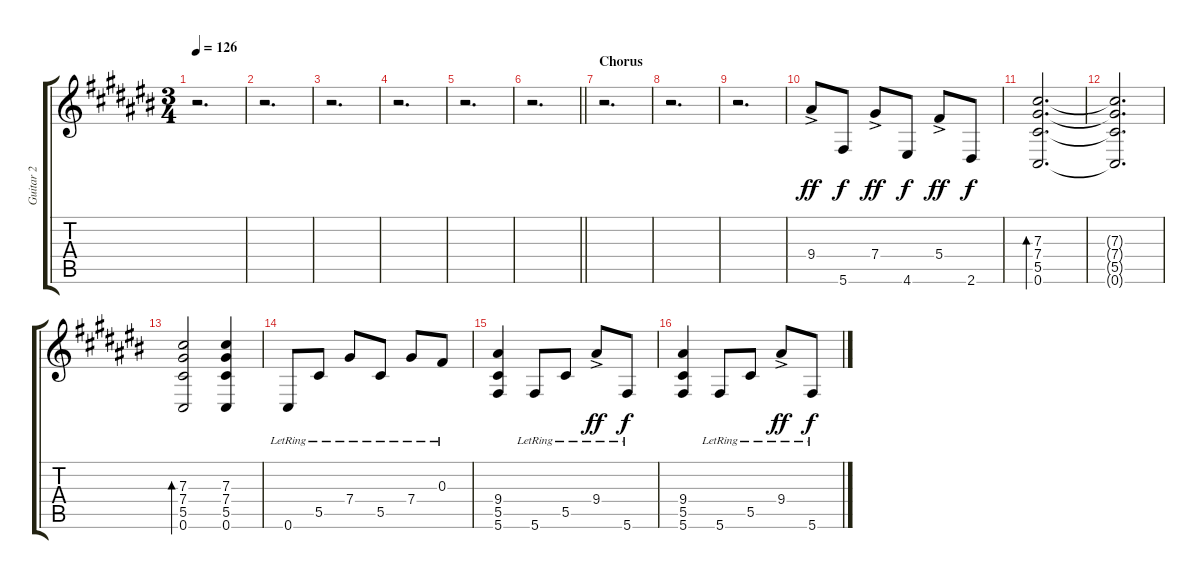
\track ("Guitar 2" "Guitar 2") {instrument distortionguitar}
\staff {score tabs}
\tuning (Eb4 Bb3 Gb3 Db3 Ab2 Db2) {hide}
\ts (3 4)
\tempo 126
\clef g2
\ks c#
r.2{d dy f} |
r.2{d} |
r.2{d} |
r.2{d} |
r.2{d} |
\barLineRight lightlight
r.2{d} |
\section ("" "Chorus")
r.2{d} |
r.2{d} |
r.2{d} |
9.4{ac}.8{dy ff beam merge} 5.6.8{dy f} 7.4{ac}.8{dy ff} 4.6.8{dy f} 5.4{ac}.8{dy ff} 2.6.8{dy f} |
(7.3 7.4 5.5 0.6).2{d bd 120} |
(7.3{t} 7.4{t} 5.5{t} 0.6{t}).2{d} |
(7.3 7.4 5.5 0.6).2{bd 120} (7.3 7.4 5.5 0.6).4 |
0.6{lr}.8 5.5{lr}.8 7.4{lr}.8 5.5{lr}.8 7.4{lr}.8 0.3{lr}.8 |
(9.4 5.5 5.6).4 5.6{lr}.8 5.5{lr}.8 9.4{ac lr}.8{dy ff beam merge} 5.6{lr}.8{dy f} |
(9.4 5.5 5.6).4 5.6{lr}.8 5.5{lr}.8 9.4{ac lr}.8{dy ff beam merge} 5.6{lr}.8{dy f}
